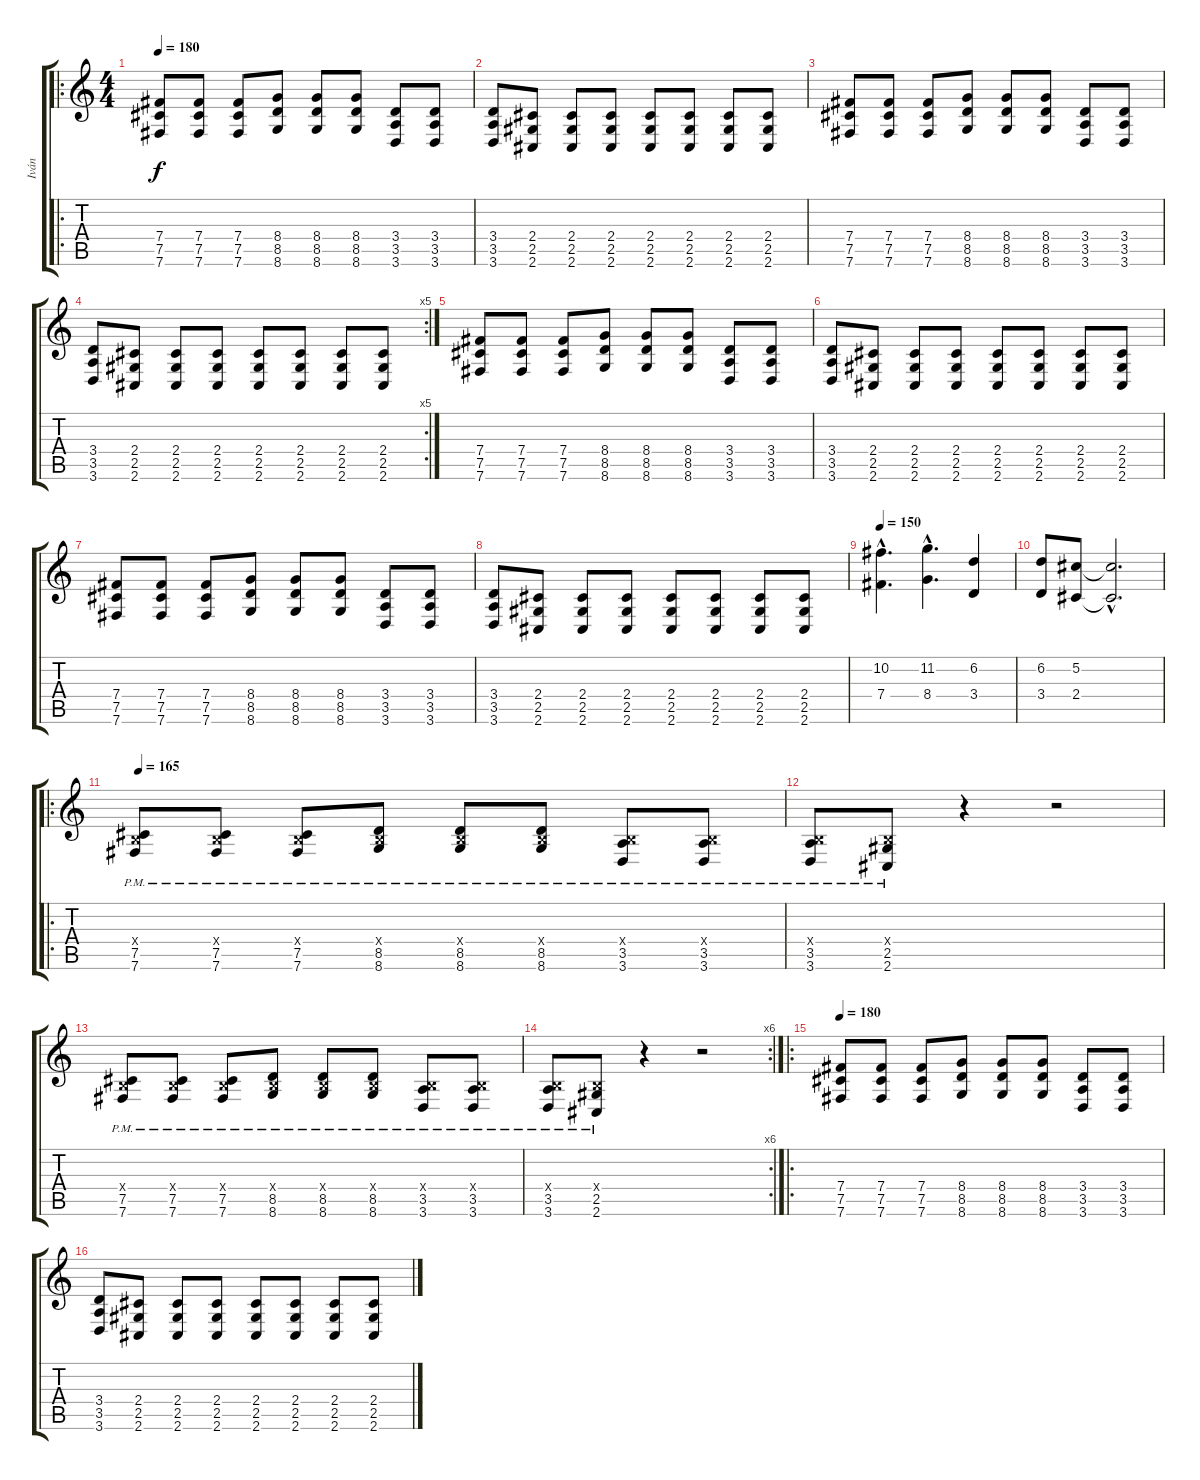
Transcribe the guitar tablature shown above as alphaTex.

\track ("Iván" "Iván") {instrument distortionguitar}
\staff {score tabs}
\tuning (Db4 Ab3 E3 B2 Gb2 B1) {hide}
\ro
\ts (4 4)
\tempo 180
\clef g2
\ks c
(7.4 7.5 7.6).8{dy f instrument distortionguitar} (7.4 7.5 7.6).8 (7.4 7.5 7.6).8 (8.4 8.5 8.6).8 (8.4 8.5 8.6).8 (8.4 8.5 8.6).8 (3.4 3.5 3.6).8 (3.4 3.5 3.6).8 |
(3.4 3.5 3.6).8 (2.4 2.5 2.6).8 (2.4 2.5 2.6).8 (2.4 2.5 2.6).8 (2.4 2.5 2.6).8 (2.4 2.5 2.6).8 (2.4 2.5 2.6).8 (2.4 2.5 2.6).8 |
(7.4 7.5 7.6).8 (7.4 7.5 7.6).8 (7.4 7.5 7.6).8 (8.4 8.5 8.6).8 (8.4 8.5 8.6).8 (8.4 8.5 8.6).8 (3.4 3.5 3.6).8 (3.4 3.5 3.6).8 |
\rc 5
(3.4 3.5 3.6).8 (2.4 2.5 2.6).8 (2.4 2.5 2.6).8 (2.4 2.5 2.6).8 (2.4 2.5 2.6).8 (2.4 2.5 2.6).8 (2.4 2.5 2.6).8 (2.4 2.5 2.6).8 |
(7.4 7.5 7.6).8 (7.4 7.5 7.6).8 (7.4 7.5 7.6).8 (8.4 8.5 8.6).8 (8.4 8.5 8.6).8 (8.4 8.5 8.6).8 (3.4 3.5 3.6).8 (3.4 3.5 3.6).8 |
(3.4 3.5 3.6).8 (2.4 2.5 2.6).8 (2.4 2.5 2.6).8 (2.4 2.5 2.6).8 (2.4 2.5 2.6).8 (2.4 2.5 2.6).8 (2.4 2.5 2.6).8 (2.4 2.5 2.6).8 |
(7.4 7.5 7.6).8 (7.4 7.5 7.6).8 (7.4 7.5 7.6).8 (8.4 8.5 8.6).8 (8.4 8.5 8.6).8 (8.4 8.5 8.6).8 (3.4 3.5 3.6).8 (3.4 3.5 3.6).8 |
(3.4 3.5 3.6).8 (2.4 2.5 2.6).8 (2.4 2.5 2.6).8 (2.4 2.5 2.6).8 (2.4 2.5 2.6).8 (2.4 2.5 2.6).8 (2.4 2.5 2.6).8 (2.4 2.5 2.6).8 |
\tempo 150
(10.2{hac} 7.4{hac}).4{d} (11.2{hac} 8.4{hac}).4{d} (6.2 3.4).4 |
(6.2 3.4).8 (5.2 2.4).8 (5.2{hac t} 2.4{hac t}).2{d} |
\ro
\tempo 165
(0.4{x} 7.5{pm} 7.6{pm}).8 (0.4{x} 7.5{pm} 7.6{pm}).8 (0.4{x} 7.5{pm} 7.6{pm}).8 (0.4{x} 8.5{pm} 8.6{pm}).8 (0.4{x} 8.5{pm} 8.6{pm}).8 (0.4{x} 8.5{pm} 8.6{pm}).8 (0.4{x} 3.5{pm} 3.6{pm}).8 (0.4{x} 3.5{pm} 3.6{pm}).8 |
(0.4{x} 3.5{pm} 3.6{pm}).8 (0.4{x} 2.5{pm} 2.6{pm}).8 r.4 r.2 |
(0.4{x} 7.5{pm} 7.6{pm}).8 (0.4{x} 7.5{pm} 7.6{pm}).8 (0.4{x} 7.5{pm} 7.6{pm}).8 (0.4{x} 8.5{pm} 8.6{pm}).8 (0.4{x} 8.5{pm} 8.6{pm}).8 (0.4{x} 8.5{pm} 8.6{pm}).8 (0.4{x} 3.5{pm} 3.6{pm}).8 (0.4{x} 3.5{pm} 3.6{pm}).8 |
\rc 6
(0.4{x} 3.5{pm} 3.6{pm}).8 (0.4{x} 2.5{pm} 2.6{pm}).8 r.4 r.2 |
\ro
\tempo 180
(7.4 7.5 7.6).8 (7.4 7.5 7.6).8 (7.4 7.5 7.6).8 (8.4 8.5 8.6).8 (8.4 8.5 8.6).8 (8.4 8.5 8.6).8 (3.4 3.5 3.6).8 (3.4 3.5 3.6).8 |
(3.4 3.5 3.6).8 (2.4 2.5 2.6).8 (2.4 2.5 2.6).8 (2.4 2.5 2.6).8 (2.4 2.5 2.6).8 (2.4 2.5 2.6).8 (2.4 2.5 2.6).8 (2.4 2.5 2.6).8
